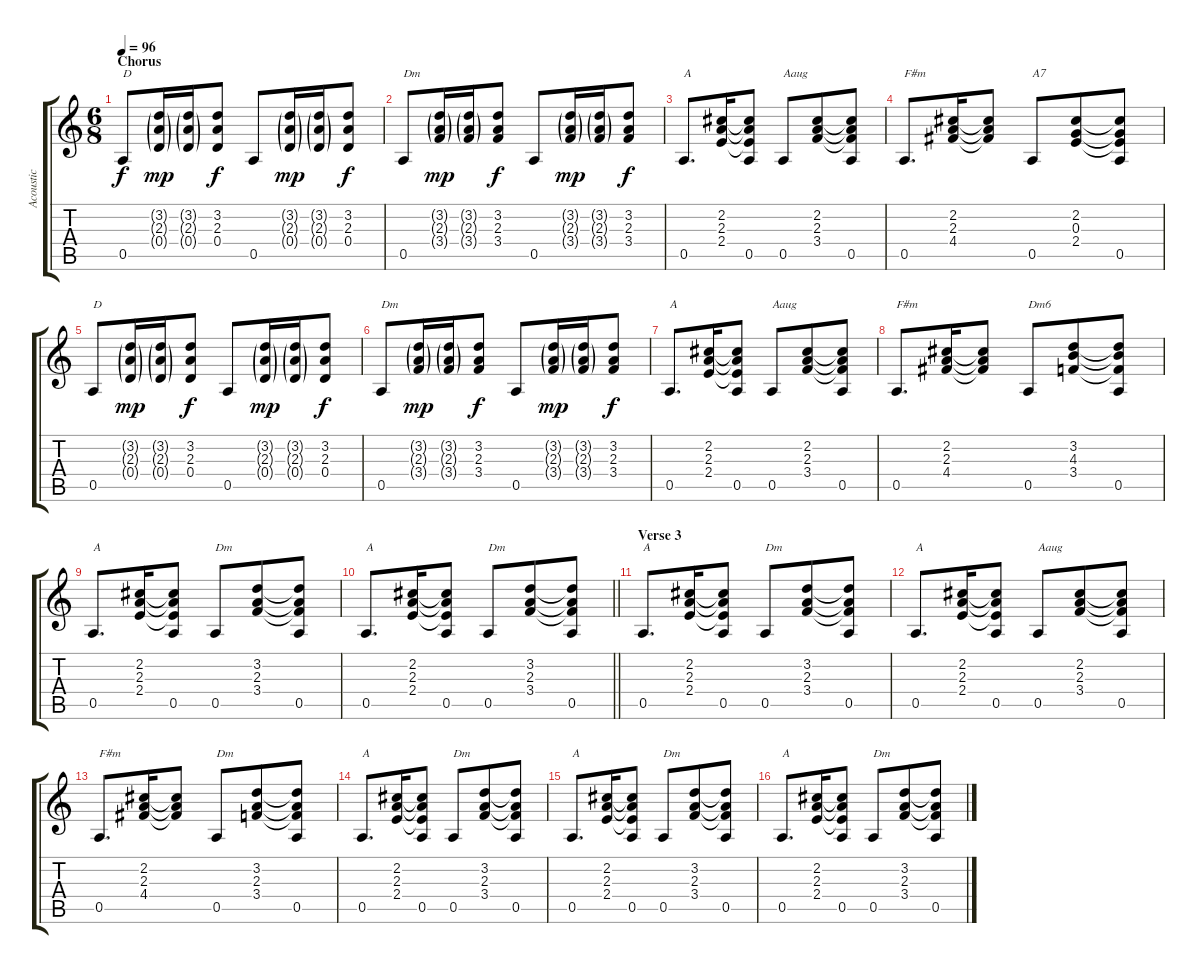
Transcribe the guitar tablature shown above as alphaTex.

\track ("Acoustic" "Acoustic") {instrument acousticguitarsteel}
\staff {score tabs}
\tuning (E4 B3 G3 D3 A2 E2) {hide}
\ts (6 8)
\section ("" "Chorus")
\tempo 96
\clef g2
\ks c
0.5.8{txt "D" dy f} (3.2{g} 2.3{g} 0.4{g}).16{dy mp} (3.2{g} 2.3{g} 0.4{g}).16 (3.2 2.3 0.4).8{dy f} 0.5.8 (3.2{g} 2.3{g} 0.4{g}).16{dy mp} (3.2{g} 2.3{g} 0.4{g}).16 (3.2 2.3 0.4).8{dy f} |
0.5.8{txt "Dm"} (3.2{g} 2.3{g} 3.4{g}).16{dy mp} (3.2{g} 2.3{g} 3.4{g}).16 (3.2 2.3 3.4).8{dy f} 0.5.8 (3.2{g} 2.3{g} 3.4{g}).16{dy mp} (3.2{g} 2.3{g} 3.4{g}).16 (3.2 2.3 3.4).8{dy f} |
0.5.8{d txt "A"} (2.2 2.3 2.4).16 (2.2{t} 2.3{t} 2.4{t} 0.5).8 0.5.8{txt "Aaug"} (2.2 2.3 3.4).8 (2.2{t} 2.3{t} 3.4{t} 0.5).8 |
0.5.8{d txt "F#m"} (2.2 2.3 4.4).16 (2.2{t} 2.3{t} 4.4{t}).8 0.5.8{txt "A7"} (2.2 0.3 2.4).8 (2.2{t} 0.3{t} 2.4{t} 0.5).8 |
0.5.8{txt "D"} (3.2{g} 2.3{g} 0.4{g}).16{dy mp} (3.2{g} 2.3{g} 0.4{g}).16 (3.2 2.3 0.4).8{dy f} 0.5.8 (3.2{g} 2.3{g} 0.4{g}).16{dy mp} (3.2{g} 2.3{g} 0.4{g}).16 (3.2 2.3 0.4).8{dy f} |
0.5.8{txt "Dm"} (3.2{g} 2.3{g} 3.4{g}).16{dy mp} (3.2{g} 2.3{g} 3.4{g}).16 (3.2 2.3 3.4).8{dy f} 0.5.8 (3.2{g} 2.3{g} 3.4{g}).16{dy mp} (3.2{g} 2.3{g} 3.4{g}).16 (3.2 2.3 3.4).8{dy f} |
0.5.8{d txt "A"} (2.2 2.3 2.4).16 (2.2{t} 2.3{t} 2.4{t} 0.5).8 0.5.8{txt "Aaug"} (2.2 2.3 3.4).8 (2.2{t} 2.3{t} 3.4{t} 0.5).8 |
0.5.8{d txt "F#m"} (2.2 2.3 4.4).16 (2.2{t} 2.3{t} 4.4{t}).8 0.5.8{txt "Dm6"} (3.2 4.3 3.4).8 (3.2{t} 4.3{t} 3.4{t} 0.5).8 |
0.5.8{d txt "A"} (2.2 2.3 2.4).16 (2.2{t} 2.3{t} 2.4{t} 0.5).8 0.5.8{txt "Dm"} (3.2 2.3 3.4).8 (3.2{t} 2.3{t} 3.4{t} 0.5).8 |
\barLineRight lightlight
0.5.8{d txt "A"} (2.2 2.3 2.4).16 (2.2{t} 2.3{t} 2.4{t} 0.5).8 0.5.8{txt "Dm"} (3.2 2.3 3.4).8 (3.2{t} 2.3{t} 3.4{t} 0.5).8 |
\section ("" "Verse 3")
0.5.8{d txt "A"} (2.2 2.3 2.4).16 (2.2{t} 2.3{t} 2.4{t} 0.5).8 0.5.8{txt "Dm"} (3.2 2.3 3.4).8 (3.2{t} 2.3{t} 3.4{t} 0.5).8 |
0.5.8{d txt "A"} (2.2 2.3 2.4).16 (2.2{t} 2.3{t} 2.4{t} 0.5).8 0.5.8{txt "Aaug"} (2.2 2.3 3.4).8 (2.2{t} 2.3{t} 3.4{t} 0.5).8 |
0.5.8{d txt "F#m"} (2.2 2.3 4.4).16 (2.2{t} 2.3{t} 4.4{t}).8 0.5.8{txt "Dm"} (3.2 2.3 3.4).8 (3.2{t} 2.3{t} 3.4{t} 0.5).8 |
0.5.8{d txt "A"} (2.2 2.3 2.4).16 (2.2{t} 2.3{t} 2.4{t} 0.5).8 0.5.8{txt "Dm"} (3.2 2.3 3.4).8 (3.2{t} 2.3{t} 3.4{t} 0.5).8 |
0.5.8{d txt "A"} (2.2 2.3 2.4).16 (2.2{t} 2.3{t} 2.4{t} 0.5).8 0.5.8{txt "Dm"} (3.2 2.3 3.4).8 (3.2{t} 2.3{t} 3.4{t} 0.5).8 |
0.5.8{d txt "A"} (2.2 2.3 2.4).16 (2.2{t} 2.3{t} 2.4{t} 0.5).8 0.5.8{txt "Dm"} (3.2 2.3 3.4).8 (3.2{t} 2.3{t} 3.4{t} 0.5).8
